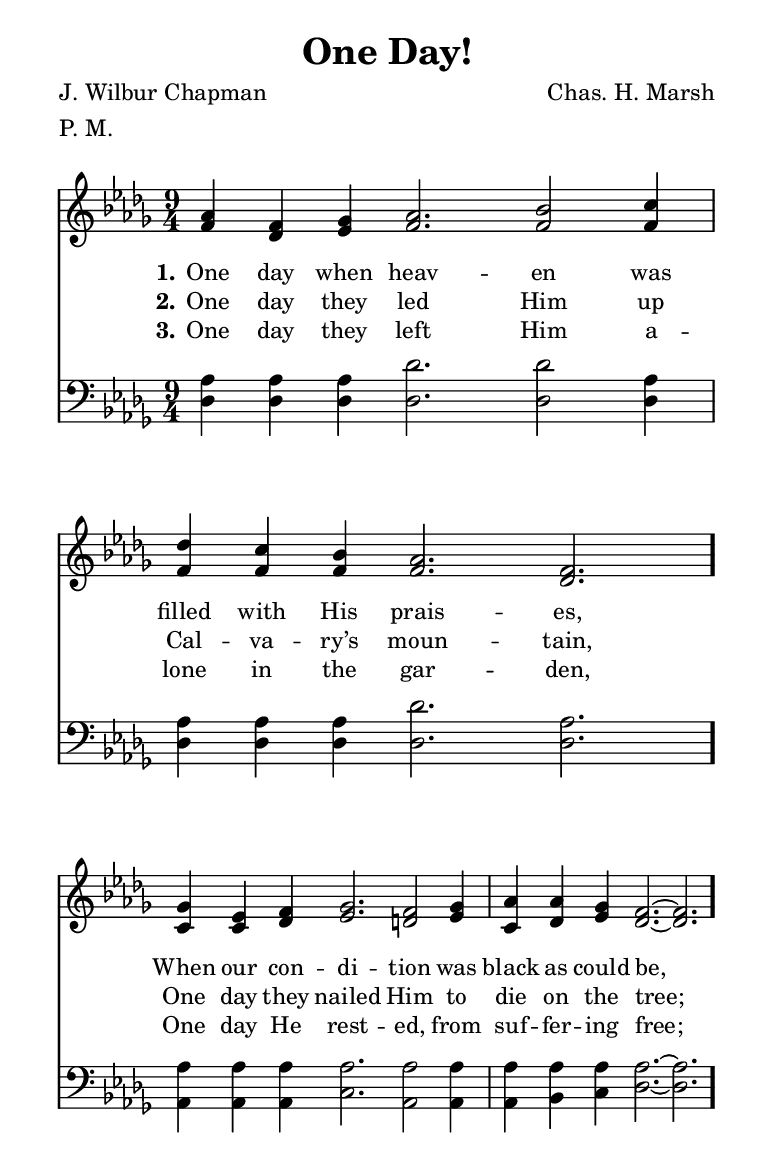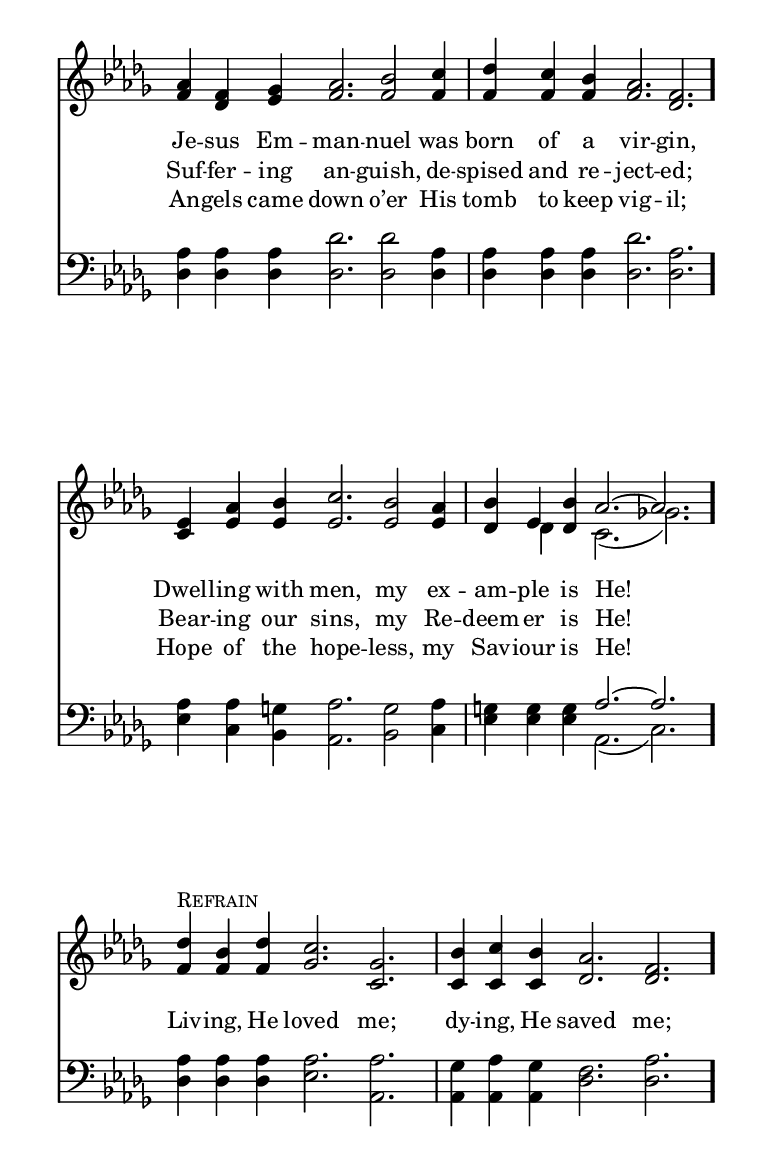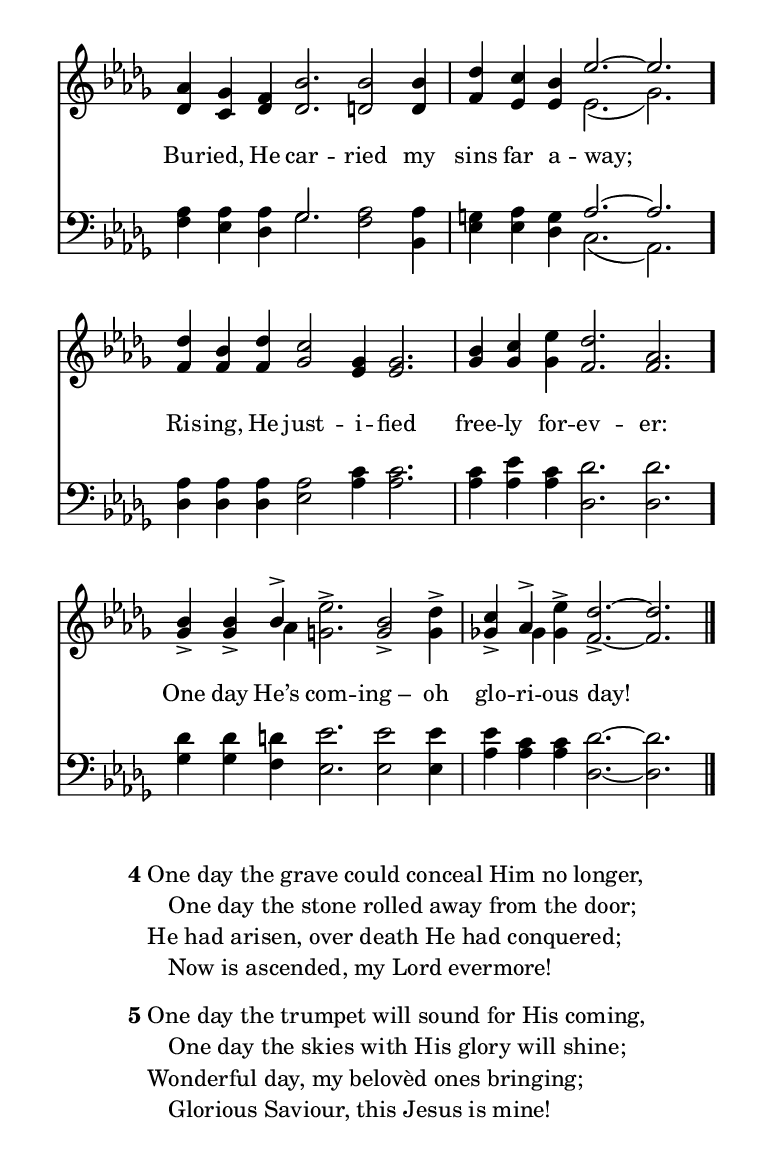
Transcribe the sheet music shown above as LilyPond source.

\include "common/global.ily"
\paper {
  \include "common/paper.ily"
  ragged-last-bottom = ##t
  page-count = #(cond (is-eogsized 2) (#t #f))
  % need to reduce stretchability to compensate for `ragged-bottom` being false
  % (`ragged-last-bottom` doesn't appear to work for markups, so the markup
  % gets pulled down the page)
  score-markup-spacing.stretchability = 1
}

\header{
  %gospel
  hymnnumber = "186"
  title = "One Day!"
  tunename = ""
  meter = "P. M."
  poet = "J. Wilbur Chapman"
  composer = "Chas. H. Marsh"
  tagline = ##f
}

patternA = { c4 c4 c4 c2. c2 c4 | c4 c4 c4 c2. c2. }
patternB = { c4 c4 c4 c2. c2. | c4 c4 c4 c2. c2. }
patternC = { c4 c4 c4 c2 c4 c2. | c4 c4 c4 c2. c2. }

global = {
  \include "common/overrides.ily"
  \override Staff.TimeSignature.style = #'numbered
  \time 9/4
  \override Score.MetronomeMark.transparent = ##t % hide all fermata changes too
  \tempo 4=150
  \key des \major
  \autoBeamOff
}

notesSoprano = {
\global
\relative c'' {

  \changePitch \patternA { aes f ges aes bes c | des c bes aes f }
  \changePitch \patternA { ges ees f ges f ges | aes aes ges f ~ f }
  \changePitch \patternA { aes f ges aes bes c | des c bes aes f }
  \changePitch \patternA { ees aes bes c bes aes | bes ees, bes' aes ~ aes }

  << s^\markup { \small \caps "Refrain" }
  \changePitch \patternB { des bes des c ges | bes c bes aes f } >>
  \changePitch \patternA { aes ges f bes bes bes | des c bes ees ~ ees }
  \changePitch \patternC { des bes des c ges ges | bes c ees des aes }
  \changePitch \patternA { bes-> bes-> bes-> ees-> bes-> des-> | c-> aes-> ees'-> des-> ~ des }

  \bar "|."

}
}

notesAlto = {
\global
\relative e' {

  \changePitch \patternA { f des ees f f f | f f f f des }
  \changePitch \patternA { c c des ees d ees | c des ees des ~ des }
  \changePitch \patternA { f des ees f f f | f f f f des }
  \changePitch \patternA { c ees ees ees ees ees | des des des c( ges'!) }

  \changePitch \patternB { f f f ges c, | c c c des des }
  \changePitch \patternA { des c des des d d | f ees ees ees( ges) }
  \changePitch \patternC { f f f ges ees ees | ges ges ges f f }
  \changePitch \patternA { ges ges aes g g g | ges! ges ges f ~ f }

}
}

notesTenor = {
\global
\relative a {

  \changePitch \patternA { aes aes aes des des aes | aes aes aes des aes }
  \changePitch \patternA { aes aes aes aes aes aes | aes aes aes aes ~ aes }
  \changePitch \patternA { aes aes aes des des aes | aes aes aes des aes }
  \changePitch \patternA { aes aes g aes g aes | g g g aes ~ aes }

  \changePitch \patternB { aes aes aes aes aes | ges aes ges f aes }
  \changePitch \patternA { aes aes aes ges aes aes | g aes g aes ~ aes }
  \changePitch \patternC { aes aes aes aes c c | c ees c des des }
  \changePitch \patternA { des des d ees ees ees | ees c c | des ~ des }

}
}

notesBass = {
\global
\relative f {

  \changePitch \patternA { des des des des des des | des des des des des }
  \changePitch \patternA { aes aes aes c aes aes | aes bes c des ~ des }
  \changePitch \patternA { des des des des des des | des des des des des }
  \changePitch \patternA { ees c bes aes bes c | ees ees ees aes,( c) }

  \changePitch \patternB { des des des ees aes, | aes aes aes des des }
  \changePitch \patternA { f ees des ges f bes, | ees ees des c( aes) }
  \changePitch \patternC { des des des ees aes aes | aes aes aes des, des | }
  \changePitch \patternA { ges ges f ees ees ees | aes aes aes des, ~ des }

}
}

Refrain = \lyricmode {

Liv -- ing, He loved me; dy -- ing, He saved me; \bar "."
Bur -- ied, He car -- ried my sins far a -- way; \bar "."
Ris -- ing, He just -- i -- fied free -- ly for -- ev -- er: \bar "."
One day He’s com -- ing_– oh glo -- ri -- ous day! \bar "."

}

wordsA = \lyricmode {
\set stanza = "1."

One day when heav -- en was filled with His prais -- es, \bar "."
When our con -- di -- tion was black as could be, \bar "."
Je -- sus Em -- man -- nuel was born of a vir -- gin, \bar "."
Dwell -- ing with men, my ex -- am -- ple is He! \bar "."

}

wordsB = \lyricmode {
\set stanza = "2."

One day they led Him up Cal -- va -- ry’s moun -- tain,
One day they nailed Him to die on the tree;
Suf -- fer -- ing an -- guish, de -- spised and re -- ject -- ed;
Bear -- ing our sins, my Re -- deem -- er is He!

\Refrain

}

wordsC = \lyricmode {
\set stanza = "3."

One day they left Him a -- lone in the gar -- den,
One day He rest -- ed, from suf -- fer -- ing free;
An -- gels came down o’er His tomb to keep vig -- il;
Hope of the hope -- less, my Sav -- iour is He!

}

wordsD = \markuplist {

\line { One day the grave could conceal Him no longer, }
\line { { \hspace #2 } One day the stone rolled away from the door; }
\line { He had arisen, over death He had conquered; }
\line { { \hspace #2 } Now is ascended, my Lord evermore! }

}

wordsE = \markuplist {

\line { One day the trumpet will sound for His coming, }
\line { { \hspace #2 } One day the skies with His glory will shine; }
\line { Wonderful day, my belovèd ones bringing; }
\line { { \hspace #2 } Glorious Saviour, this Jesus is mine! }

}

\score {
  \context ChoirStaff <<
    \context Staff = upper <<
      \set Staff.autoBeaming = ##f
      \set ChoirStaff.systemStartDelimiter = #'SystemStartBar
      \set ChoirStaff.printPartCombineTexts = ##f
      \partcombine #'(2 . 11) \notesSoprano \notesAlto
      \context NullVoice = sopranos { \voiceOne << \notesSoprano >> }
      \context Lyrics = one   \lyricsto sopranos \wordsA
      \context Lyrics = two   \lyricsto sopranos \wordsB
      \context Lyrics = three \lyricsto sopranos \wordsC
    >>
    \context Staff = men <<
      \set Staff.autoBeaming = ##f
      \clef bass
      \set ChoirStaff.printPartCombineTexts = ##f
      \partcombine #'(2 . 11) \notesTenor \notesBass
    >>
  >>
  \layout {
    \include "common/layout.ily"
  }
  \midi{
    \include "common/midi.ily"
  }
}

\noPageBreak

\markup { \fill-line { \column {
  \line{ \bold 4 \column { \wordsD } } \combine \null \vspace #0.4
  \line{ \bold 5 \column { \wordsE } } \combine \null \vspace #0.4
} } }

\version "2.19.49"  % necessary for upgrading to future LilyPond versions.

% vi:set et ts=2 sw=2 ai nocindent syntax=lilypond:
